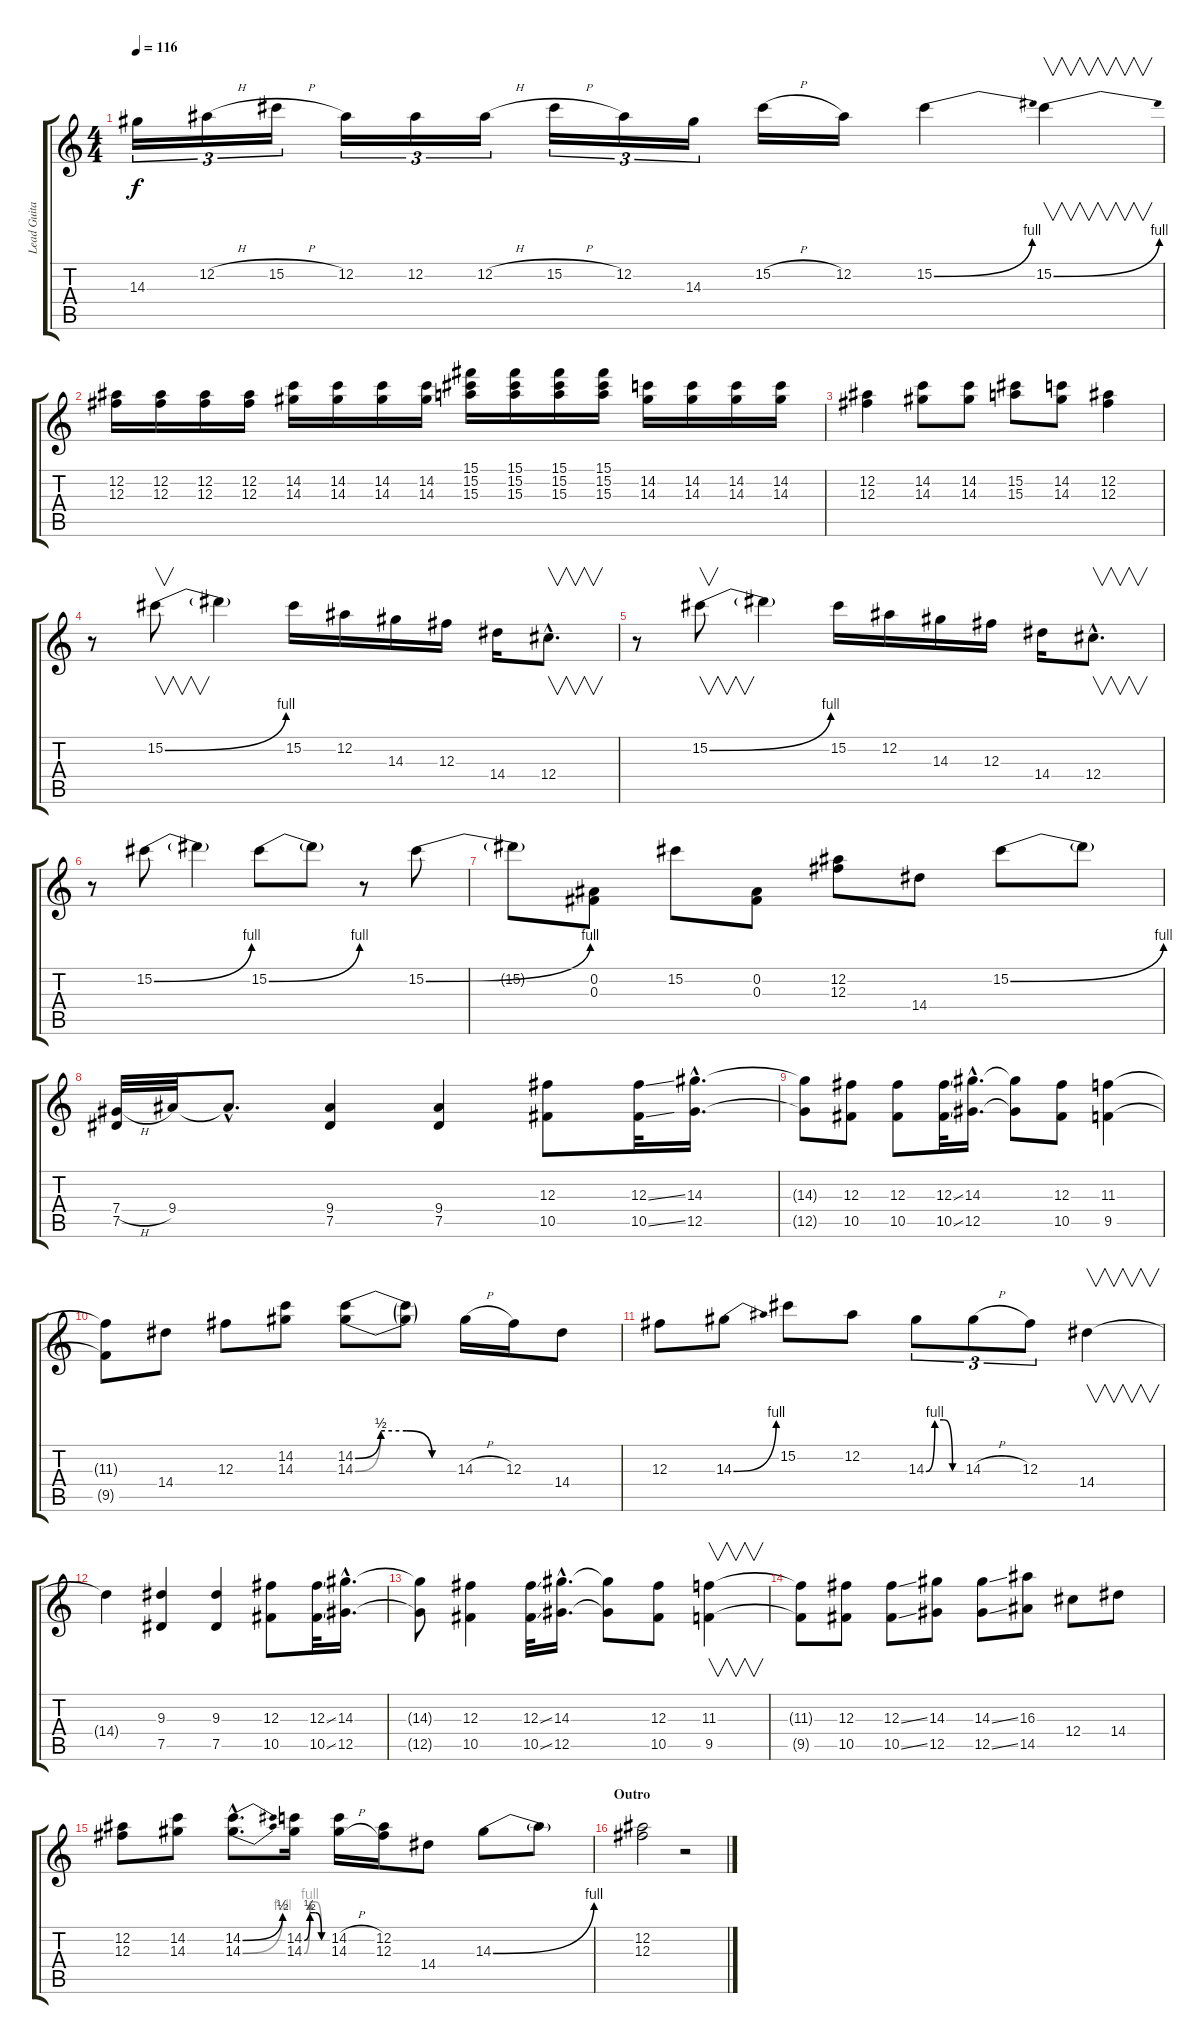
\track ("Lead Guitar" "Lead Guita") {instrument distortionguitar}
\staff {score tabs}
\tuning (Eb4 Bb3 Gb3 Db3 Ab2 Eb2) {hide}
\ts (4 4)
\tempo 116
\clef g2
\ks c
14.3.16{tu (3 2) dy f} 12.2{h}.16{tu (3 2)} 15.2{h}.16{tu (3 2)} 12.2.16{tu (3 2)} 12.2.16{tu (3 2)} 12.2{h}.16{tu (3 2)} 15.2{h}.16{tu (3 2)} 12.2.16{tu (3 2)} 14.3.16{tu (3 2)} 15.2{h}.16 12.2.16 15.2{be (bend 0 0 60 4)}.4 15.2{be (bend 0 0 60 4)}.4{v} |
(12.2 12.3).16 (12.2 12.3).16 (12.2 12.3).16 (12.2 12.3).16 (14.2 14.3).16 (14.2 14.3).16 (14.2 14.3).16 (14.2 14.3).16 (15.1 15.2 15.3).16 (15.1 15.2 15.3).16 (15.1 15.2 15.3).16 (15.1 15.2 15.3).16 (14.2 14.3).16 (14.2 14.3).16 (14.2 14.3).16 (14.2 14.3).16 |
(12.2 12.3).4 (14.2 14.3).8 (14.2 14.3).8 (15.2 15.3).8 (14.2 14.3).8 (12.2 12.3).4 |
r.8 15.2{be (bend 0 0 60 4)}.8{v} 15.2{t}.4 15.2.16 12.2.16 14.3.16 12.3.16 14.4.16 12.4{hac}.8{v d} |
r.8 15.2{be (bend 0 0 60 4)}.8{v} 15.2{t}.4 15.2.16 12.2.16 14.3.16 12.3.16 14.4.16 12.4{hac}.8{v d} |
r.8 15.2{be (bend 0 0 60 4)}.8 15.2{t}.4 15.2{be (bend 0 0 60 4)}.8 15.2{t}.8 r.8 15.2{be (bend 0 0 60 4)}.8 |
15.2{t}.8 (0.2 0.3).8 15.2.8 (0.2 0.3).8 (12.2 12.3).8 14.4.8 15.2{be (bend 0 0 60 4)}.8 15.2{t}.8 |
(7.4{h} 7.5).32 9.4.32 9.4{hac t}.8{d} (9.4 7.5).4 (9.4 7.5).4 (12.3 10.5).8 (12.3{ss} 10.5{ss}).32 (14.3{hac} 12.5{hac}).16{d} |
(14.3{t} 12.5{t}).8 (12.3 10.5).8 (12.3 10.5).8 (12.3{ss} 10.5{ss}).32 (14.3{hac} 12.5{hac}).16{d} (14.3{t} 12.5{t}).8 (12.3 10.5).8 (11.3 9.5).4 |
(11.3{t} 9.5{t}).8 14.4.8 12.3.8 (14.2 14.3).8 (14.2{be (custom 0 0 15 2 30 2 45 0 60 0)} 14.3{be (custom 0 0 15 2 30 2 45 0 60 0)}).8 (14.2{t} 14.3{t}).8 14.3{h}.16 12.3.16 14.4.8 |
12.3.8 14.3{be (bend 0 0 60 4)}.8 15.2.8 12.2.8 14.3{be (custom 0 0 15 4 30 4 45 0 60 0)}.8{tu (3 2)} 14.3{h}.8{tu (3 2)} 12.3.8{tu (3 2)} 14.4.4{v} |
14.4{t}.4 (9.3 7.5).4 (9.3 7.5).4 (12.3 10.5).8 (12.3{ss} 10.5{ss}).32 (14.3{hac} 12.5{hac}).16{d} |
(14.3{t} 12.5{t}).8 (12.3 10.5).4 (12.3{ss} 10.5{ss}).32 (14.3{hac} 12.5{hac}).16{d} (14.3{t} 12.5{t}).8 (12.3 10.5).8 (11.3 9.5).4{v} |
(11.3{t} 9.5{t}).8 (12.3 10.5).8 (12.3{ss} 10.5{ss}).8 (14.3 12.5).8 (14.3{ss} 12.5{ss}).8 (16.3 14.5).8 12.4.8 14.4.8 |
(12.2 12.3).8 (14.2 14.3).8 (14.2{be (bend 0 0 60 2) hac} 14.3{be (bend 0 0 60 4) hac}).8{d} (14.2{be (custom 0 0 15 2 30 2 45 0 60 0)} 14.3{be (custom 0 0 15 4 30 4 45 0 60 0)}).16 (14.2{h} 14.3{h}).16 (12.2 12.3).16 14.4.8 14.3{be (bend 0 0 60 4)}.8 14.3{t}.8 |
\section ("" "Outro")
(12.2 12.3).2 r.2
